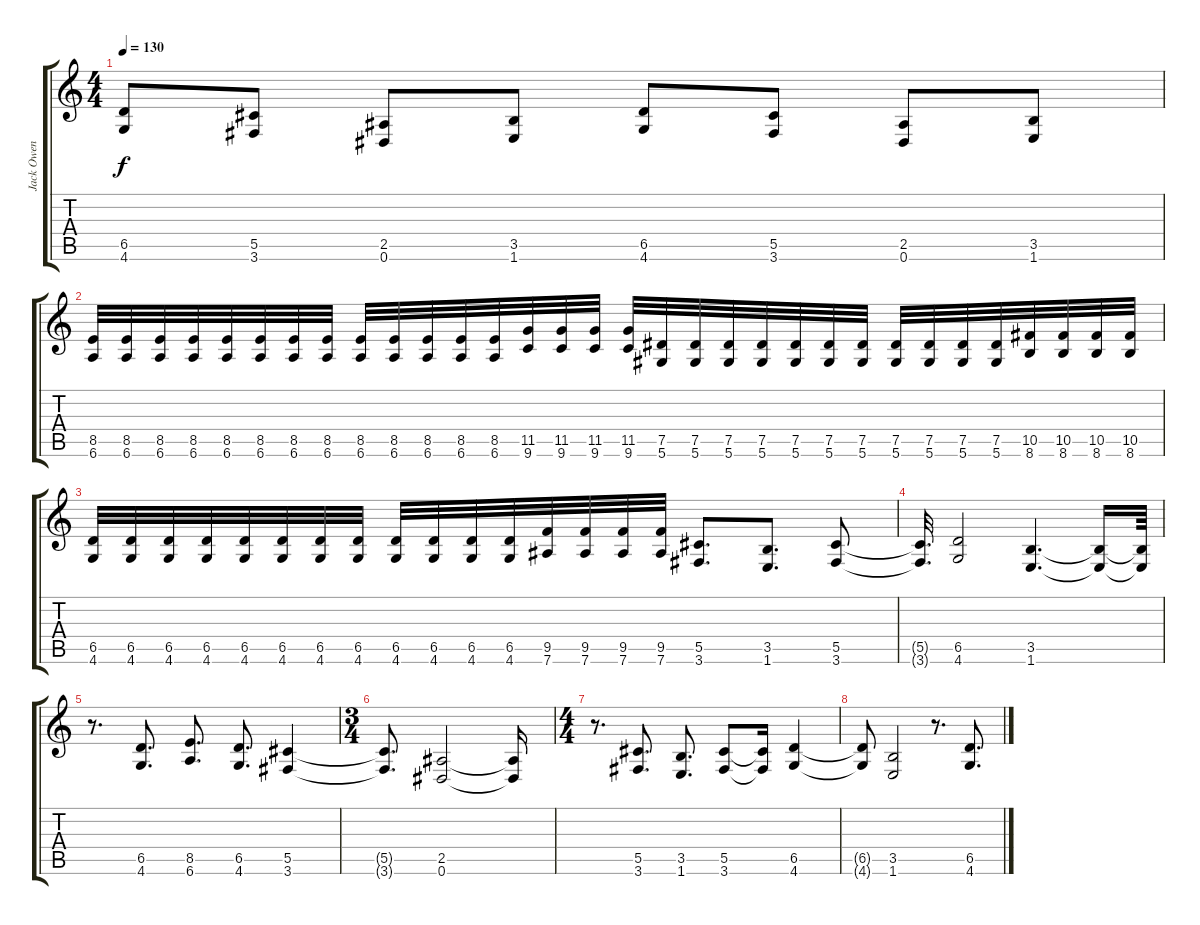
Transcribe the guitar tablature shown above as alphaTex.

\track ("Jack Owen" "Jack Owen") {instrument distortionguitar}
\staff {score tabs}
\tuning (Eb4 Bb3 Gb3 Db3 Ab2 Eb2) {hide}
\ts (4 4)
\tempo 130
\clef g2
\ks c
(6.5 4.6).8{dy f} (5.5 3.6).8 (2.5 0.6).8 (3.5 1.6).8 (6.5 4.6).8 (5.5 3.6).8 (2.5 0.6).8 (3.5 1.6).8 |
(8.5 6.6).32 (8.5 6.6).32 (8.5 6.6).32 (8.5 6.6).32 (8.5 6.6).32 (8.5 6.6).32 (8.5 6.6).32 (8.5 6.6).32 (8.5 6.6).32 (8.5 6.6).32 (8.5 6.6).32 (8.5 6.6).32 (8.5 6.6).32 (11.5 9.6).32 (11.5 9.6).32 (11.5 9.6).32 (11.5 9.6).32 (7.5 5.6).32 (7.5 5.6).32 (7.5 5.6).32 (7.5 5.6).32 (7.5 5.6).32 (7.5 5.6).32 (7.5 5.6).32 (7.5 5.6).32 (7.5 5.6).32 (7.5 5.6).32 (7.5 5.6).32 (10.5 8.6).32 (10.5 8.6).32 (10.5 8.6).32 (10.5 8.6).32 |
(6.5 4.6).32 (6.5 4.6).32 (6.5 4.6).32 (6.5 4.6).32 (6.5 4.6).32 (6.5 4.6).32 (6.5 4.6).32 (6.5 4.6).32 (6.5 4.6).32 (6.5 4.6).32 (6.5 4.6).32 (6.5 4.6).32 (9.5 7.6).32 (9.5 7.6).32 (9.5 7.6).32 (9.5 7.6).32 (5.5 3.6).8{d} (3.5 1.6).8{d} (5.5 3.6).8 |
(5.5{t} 3.6{t}).32{d} (6.5 4.6).2 (3.5 1.6).4{d} (3.5{t} 1.6{t}).16 (3.5{t} 1.6{t}).64 |
r.8{d} (6.5 4.6).8{d} (8.5 6.6).8{d} (6.5 4.6).8{d} (5.5 3.6).4 |
\ts (3 4)
(5.5{t} 3.6{t}).8{d} (2.5 0.6).2 (2.5{t} 0.6{t}).16 |
\ts (4 4)
r.8{d} (5.5 3.6).8{d} (3.5 1.6).8{d} (5.5 3.6).8 (5.5{t} 3.6{t}).16 (6.5 4.6).4 |
(6.5{t} 4.6{t}).8 (3.5 1.6).2 r.8{d} (6.5 4.6).8{d}
